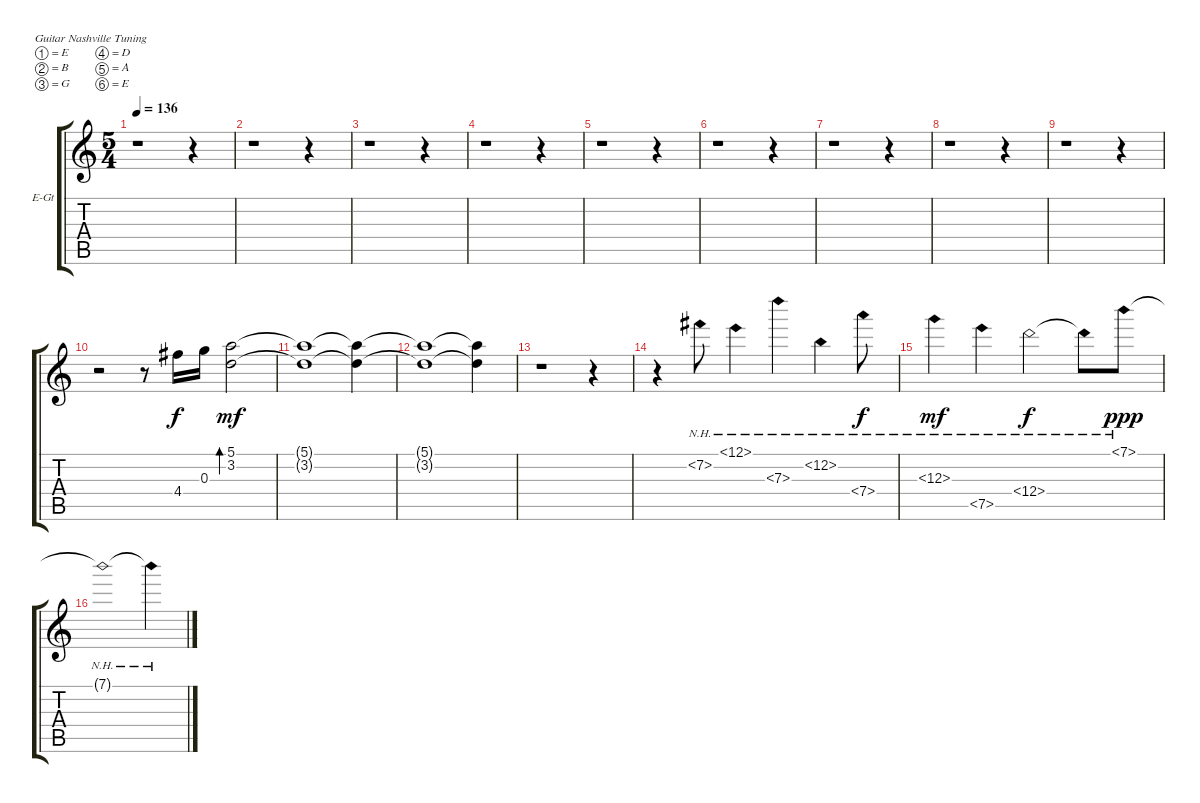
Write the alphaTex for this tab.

\bracketExtendMode groupsimilarinstruments
\firstSystemTrackNameOrientation horizontal
\otherSystemsTrackNameOrientation horizontal
\track ("Clean Rhythm Nashville" "E-Gt") {instrument electricguitarclean}
\staff {score tabs}
\tuning (E4 B3 G4 D4 A3 E3)
\ts (5 4)
\tempo 136
\clef g2
\ks c
r.1{dy f instrument electricguitarclean} r.4 |
r.1 r.4 |
r.1 r.4 |
r.1 r.4 |
r.1 r.4 |
r.1 r.4 |
r.1 r.4 |
r.1 r.4 |
r.1 r.4 |
r.2 r.8 4.4.16 0.3.16 (5.1 3.2).2{bd 119 dy mf} |
(5.1{t} 3.2{t}).1 (5.1{t} 3.2{t}).4 |
(5.1{t} 3.2{t}).1 (5.1{t} 3.2{t}).4 |
r.1 r.4 |
r.4 7.2{nh}.8 12.1{nh}.4 7.3{nh}.4 12.2{nh}.4 7.4{nh}.8{dy f} |
12.3{nh}.4{dy mf} 7.5{nh}.4 12.4{nh}.2{dy f} 12.4{nh t}.8 7.1{nh}.8{dy ppp} |
7.1{nh t}.1 7.1{nh t}.4
